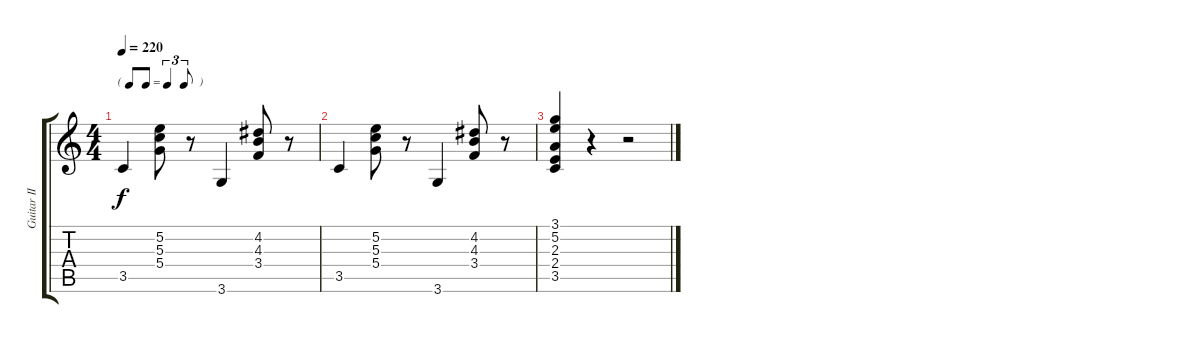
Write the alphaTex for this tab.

\track ("Guitar II" "Guitar II") {instrument acousticguitarsteel}
\staff {score tabs}
\tuning (E4 B3 G3 D3 A2 E2) {hide}
\ts (4 4)
\tf triplet8th
\tempo 220
\clef g2
\ks c
3.5.4{dy f} (5.2 5.3 5.4).8 r.8 3.6.4 (4.2 4.3 3.4).8 r.8 |
3.5.4 (5.2 5.3 5.4).8 r.8 3.6.4 (4.2 4.3 3.4).8 r.8 |
(3.1 5.2 2.3 2.4 3.5).4 r.4 r.2
